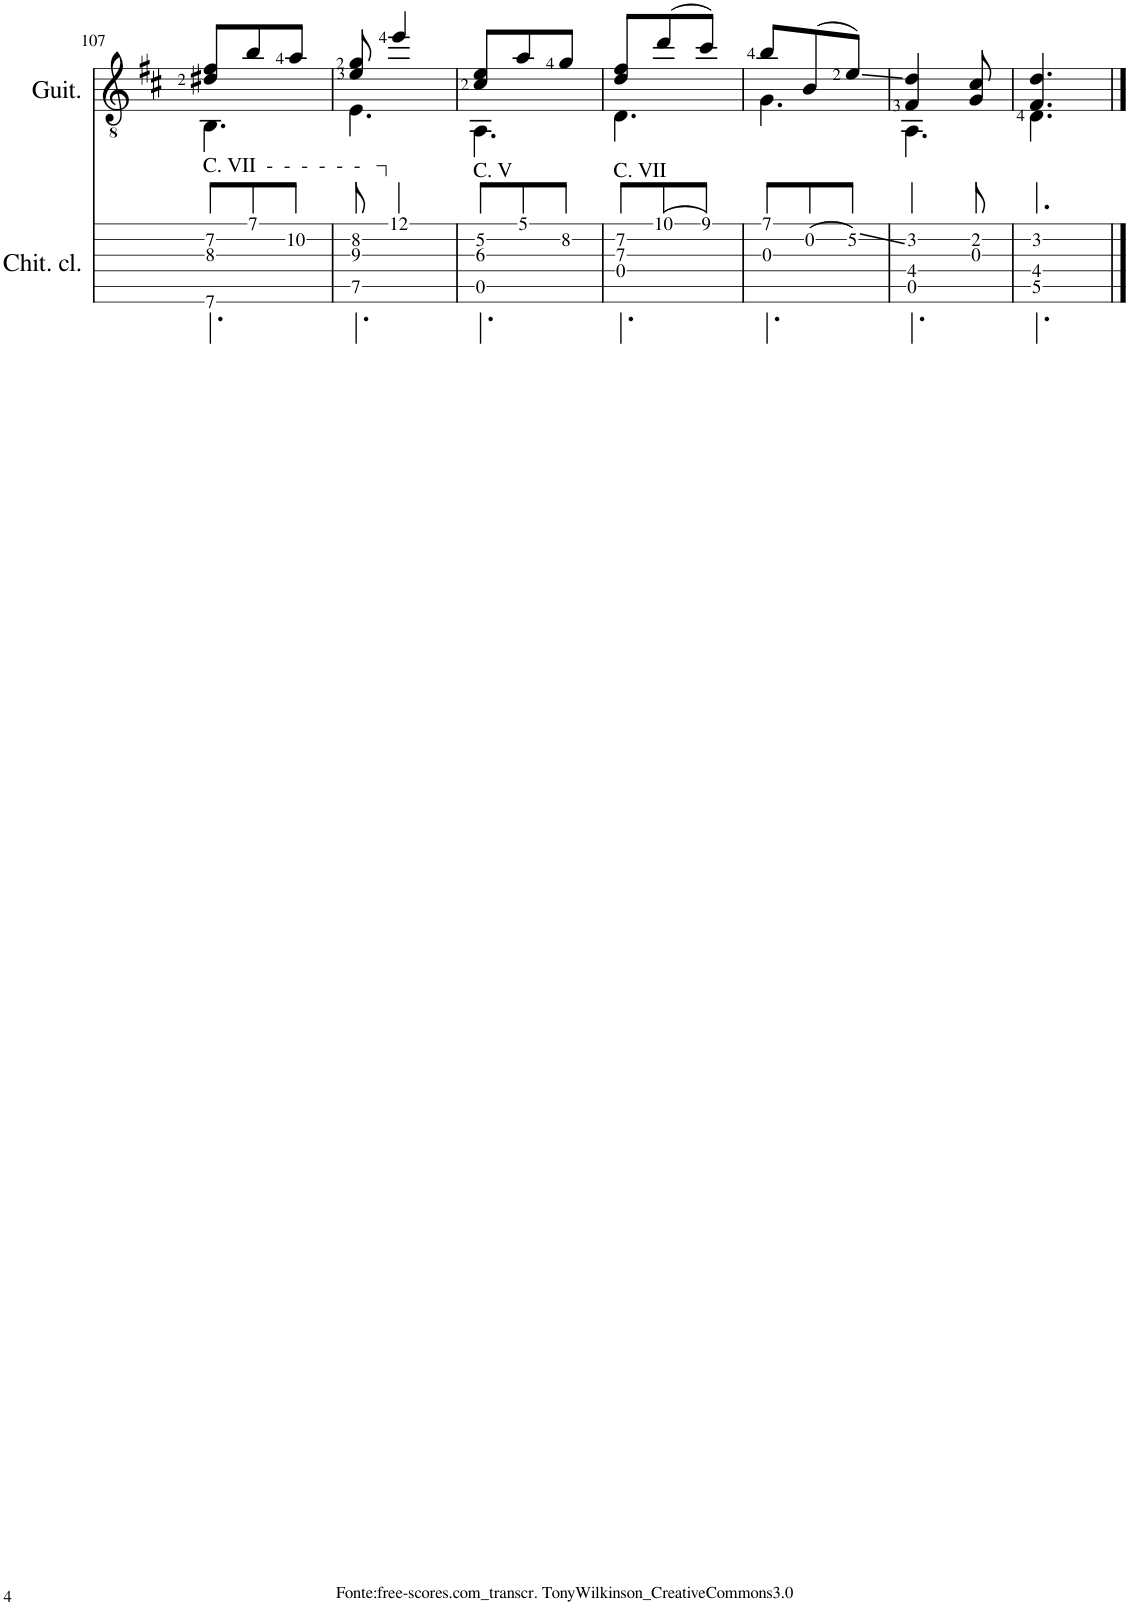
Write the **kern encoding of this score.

**kern	**kern
*part2	*part1
*staff2	*staff1
*I"Chitarra classica	*I"Guitar
*I'Chit. cl.	*I'Guit.
!!LO:PB:g=z
*	*clefGv2
*k[f#c#]	*k[f#c#]
*M3/8	*M3/8
=107	=107
*^	*^
!LO:TX:a:t=C. VII  -  -  -  -  -  -   ┐	!	!	!
8d#X/ 8f#/L	4.BB\	8d#X/ 8f#/L	4.BB\
8b/	.	8b/	.
8a/J	.	8a/J	.
=108	=108	=108	=108
8e/ 8g/	4.E\	8e/ 8g/	4.E\
4ee/	.	4ee/	.
=109	=109	=109	=109
!LO:TX:a:t=C. V	!	!	!
8c#/ 8e/L	4.AA\	8c#/ 8e/L	4.AA\
8a/	.	8a/	.
8g/J	.	8g/J	.
=110	=110	=110	=110
!LO:TX:a:t=C. VII	!	!	!
8d/ 8f#/L	4.D\	8d/ 8f#/L	4.D\
(8dd/	.	(8dd/	.
8cc#/J)	.	8cc#/J)	.
=111	=111	=111	=111
8b/L	4.G\	8b/L	4.G\
(8B/	.	(8B/	.
8e/J)	.	8e/J)	.
=112	=112	=112	=112
4F#/ 4d/	4.AA\	4F#/ 4d/	4.AA\
8G/ 8c#/	.	8G/ 8c#/	.
=113	=113	=113	=113
4.F#/ 4.d/	4.D\	4.F#/ 4.d/	4.D\
*v	*v	*	*
*	*v	*v
==	==
*-	*-
